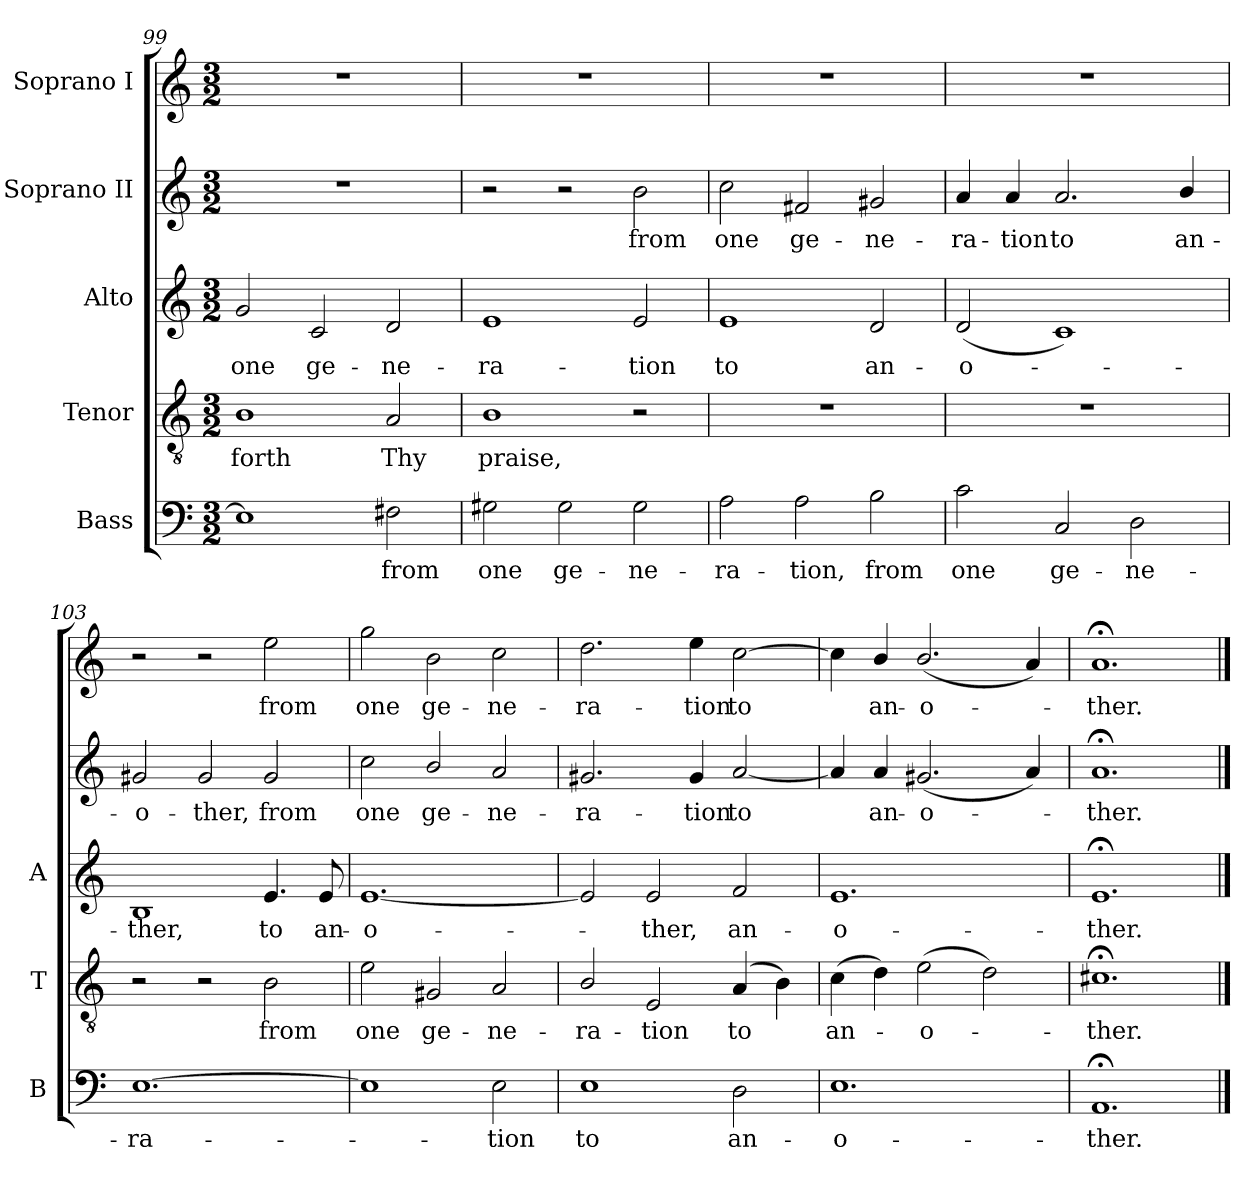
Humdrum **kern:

**kern	**text	**kern	**text	**kern	**text	**kern	**text	**kern	**text
*part5	*part5	*part4	*part4	*part3	*part3	*part2	*part2	*part1	*part1
*staff5	*staff5	*staff4	*staff4	*staff3	*staff3	*staff2	*staff2	*staff1	*staff1
*I"Bass	*	*I"Tenor	*	*I"Alto	*	*I"Soprano II	*	*I"Soprano I	*
*I'B	*	*I'T	*	*I'A	*	*	*	*	*
*clefF4	*	*clefGv2	*	*clefG2	*	*clefG2	*	*clefG2	*
*k[]	*	*k[]	*	*k[]	*	*k[]	*	*k[]	*
*M3/2	*	*M3/2	*	*M3/2	*	*M3/2	*	*M3/2	*
=99	=99	=99	=99	=99	=99	=99	=99	=99	=99
!	!	!	!LO:LY:b	!	!LO:LY:b	!	!	!	!
1E]	.	1B	forth	2g/	one	1.r	.	1.r	.
!	!	!	!	!	!LO:LY:b	!	!	!	!
.	.	.	.	2c/	ge-	.	.	.	.
!	!LO:LY:b	!	!LO:LY:b	!	!LO:LY:b	!	!	!	!
2F#X\	from	2A/	Thy	2d/	-ne-	.	.	.	.
=100	=100	=100	=100	=100	=100	=100	=100	=100	=100
!	!LO:LY:b	!	!LO:LY:b	!	!LO:LY:b	!	!	!	!
2G#X\	one	1B	praise,	1e	-ra-	2r	.	1.r	.
!	!LO:LY:b	!	!	!	!	!	!	!	!
2G#\	ge-	.	.	.	.	2r	.	.	.
!	!LO:LY:b	!	!	!	!LO:LY:b	!	!LO:LY:b	!	!
2G#\	-ne-	2r	.	2e/	-tion	2b\	from	.	.
=101	=101	=101	=101	=101	=101	=101	=101	=101	=101
!	!LO:LY:b	!	!	!	!LO:LY:b	!	!LO:LY:b	!	!
2A\	-ra-	1.r	.	1e	to	2cc\	one	1.r	.
!	!LO:LY:b	!	!	!	!	!	!LO:LY:b	!	!
2A\	-tion,	.	.	.	.	2f#X/	ge-	.	.
!	!LO:LY:b	!	!	!	!LO:LY:b	!	!LO:LY:b	!	!
2B\	from	.	.	2d/	an-	2g#X/	-ne-	.	.
=102	=102	=102	=102	=102	=102	=102	=102	=102	=102
!	!LO:LY:b	!	!	!	!LO:LY:b	!	!LO:LY:b	!	!
2c\	one	1.r	.	(<2d/	-o-	4a/	-ra-	1.r	.
!	!	!	!	!	!	!	!LO:LY:b	!	!
.	.	.	.	.	.	4a/	-tion	.	.
!	!LO:LY:b	!	!	!	!	!	!LO:LY:b	!	!
2C/	ge-	.	.	1c)	.	2.a/	to	.	.
!	!LO:LY:b	!	!	!	!	!	!	!	!
2D\	-ne-	.	.	.	.	.	.	.	.
!	!	!	!	!	!	!	!LO:LY:b	!	!
.	.	.	.	.	.	4b/	an-	.	.
!!LO:LB:g=z
=103	=103	=103	=103	=103	=103	=103	=103	=103	=103
!	!LO:LY:b	!	!	!	!LO:LY:b	!	!LO:LY:b	!	!
[1.E	-ra-	2r	.	1B	ther,	2g#X/	-o-	2r	.
!	!	!	!	!	!	!	!LO:LY:b	!	!
.	.	2r	.	.	.	2g#/	-ther,	2r	.
!	!	!	!LO:LY:b	!	!LO:LY:b	!	!LO:LY:b	!	!LO:LY:b
.	.	2B\	from	4.e/	to	2g#/	from	2ee\	from
!	!	!	!	!	!LO:LY:b	!	!	!	!
.	.	.	.	8e/	an-	.	.	.	.
=104	=104	=104	=104	=104	=104	=104	=104	=104	=104
!	!	!	!LO:LY:b	!	!LO:LY:b	!	!LO:LY:b	!	!LO:LY:b
1E]	.	2e\	one	[1.e	-o-	2cc\	one	2gg\	one
!	!	!	!LO:LY:b	!	!	!	!LO:LY:b	!	!LO:LY:b
.	.	2G#X/	ge-	.	.	2b/	ge-	2b\	ge-
*	*	*	*	*	*	*	*	*MM197	*
!	!LO:LY:b	!	!LO:LY:b	!	!	!	!LO:LY:b	!	!LO:LY:b
2E\	tion	2A/	-ne-	.	.	2a/	-ne-	2cc\	-ne-
=105	=105	=105	=105	=105	=105	=105	=105	=105	=105
*	*	*	*	*	*	*	*	*MM192	*
!	!LO:LY:b	!	!LO:LY:b	!	!	!	!LO:LY:b	!	!LO:LY:b
1E	to	2B/	-ra-	2e/]	.	2.g#X/	-ra-	2.dd\	-ra-
!	!	!	!LO:LY:b	!	!LO:LY:b	!	!	!	!
.	.	2E/	-tion	2e/	ther,	.	.	.	.
*	*	*	*	*	*	*	*	*MM187	*
!	!	!	!	!	!	!	!LO:LY:b	!	!LO:LY:b
.	.	.	.	.	.	4g#/	-tion	4ee\	-tion
*	*	*	*	*	*	*	*	*MM184	*
!	!LO:LY:b	!	!LO:LY:b	!	!LO:LY:b	!	!LO:LY:b	!	!LO:LY:b
2D\	an-	(<4A/	to	2f/	an-	[2a/	to	[2cc\	to
.	.	4B\)	.	.	.	.	.	.	.
=106	=106	=106	=106	=106	=106	=106	=106	=106	=106
*	*	*	*	*	*	*	*	*MM181	*
!	!LO:LY:b	!	!LO:LY:b	!	!LO:LY:b	!	!	!	!
1.E	-o-	(>4c\	an-	1.e	-o-	4a/]	.	4cc\]	.
*	*	*	*	*	*	*	*	*MM179	*
!	!	!	!	!	!	!	!LO:LY:b	!	!LO:LY:b
.	.	4d\)	.	.	.	4a/	an-	4b/	an-
*	*	*	*	*	*	*	*	*MM175	*
!	!	!	!LO:LY:b	!	!	!	!LO:LY:b	!	!LO:LY:b
.	.	(>2e\	o-	.	.	(<2.g#X/	-o-	(<2.b/	-o-
.	.	2d\)	.	.	.	.	.	.	.
*	*	*	*	*	*	*	*	*MM170	*
.	.	.	.	.	.	4a/)	.	4a/)	.
=107	=107	=107	=107	=107	=107	=107	=107	=107	=107
*	*	*	*	*	*	*	*	*MM170	*
!	!LO:LY:b	!	!LO:LY:b	!	!LO:LY:b	!	!LO:LY:b	!	!LO:LY:b
1.AA;<	-ther.	1.c#X;<	ther.	1.e;<	-ther.	1.a;<	ther.	1.a;<	ther.
==	==	==	==	==	==	==	==	==	==
*-	*-	*-	*-	*-	*-	*-	*-	*-	*-
